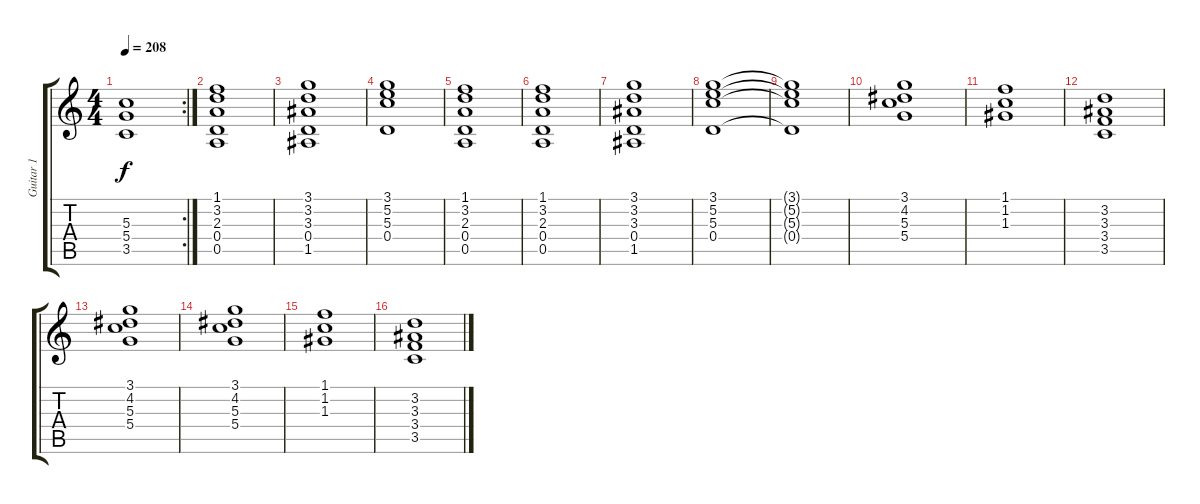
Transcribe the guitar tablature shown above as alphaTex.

\track ("Guitar 1" "Guitar 1") {instrument distortionguitar}
\staff {score tabs}
\tuning (E4 B3 G3 D3 A2 E2) {hide}
\rc 2
\ts (4 4)
\tempo 208
\clef g2
\ks c
(5.3 5.4 3.5).1{dy f} |
(1.1 3.2 2.3 0.4 0.5).1 |
(3.1 3.2 3.3 0.4 1.5).1 |
(3.1 5.2 5.3 0.4).1 |
(1.1 3.2 2.3 0.4 0.5).1 |
(1.1 3.2 2.3 0.4 0.5).1 |
(3.1 3.2 3.3 0.4 1.5).1 |
(3.1 5.2 5.3 0.4).1 |
(3.1{t} 5.2{t} 5.3{t} 0.4{t}).1 |
(3.1 4.2 5.3 5.4).1 |
(1.1 1.2 1.3).1 |
(3.2 3.3 3.4 3.5).1 |
(3.1 4.2 5.3 5.4).1 |
(3.1 4.2 5.3 5.4).1 |
(1.1 1.2 1.3).1 |
(3.2 3.3 3.4 3.5).1
